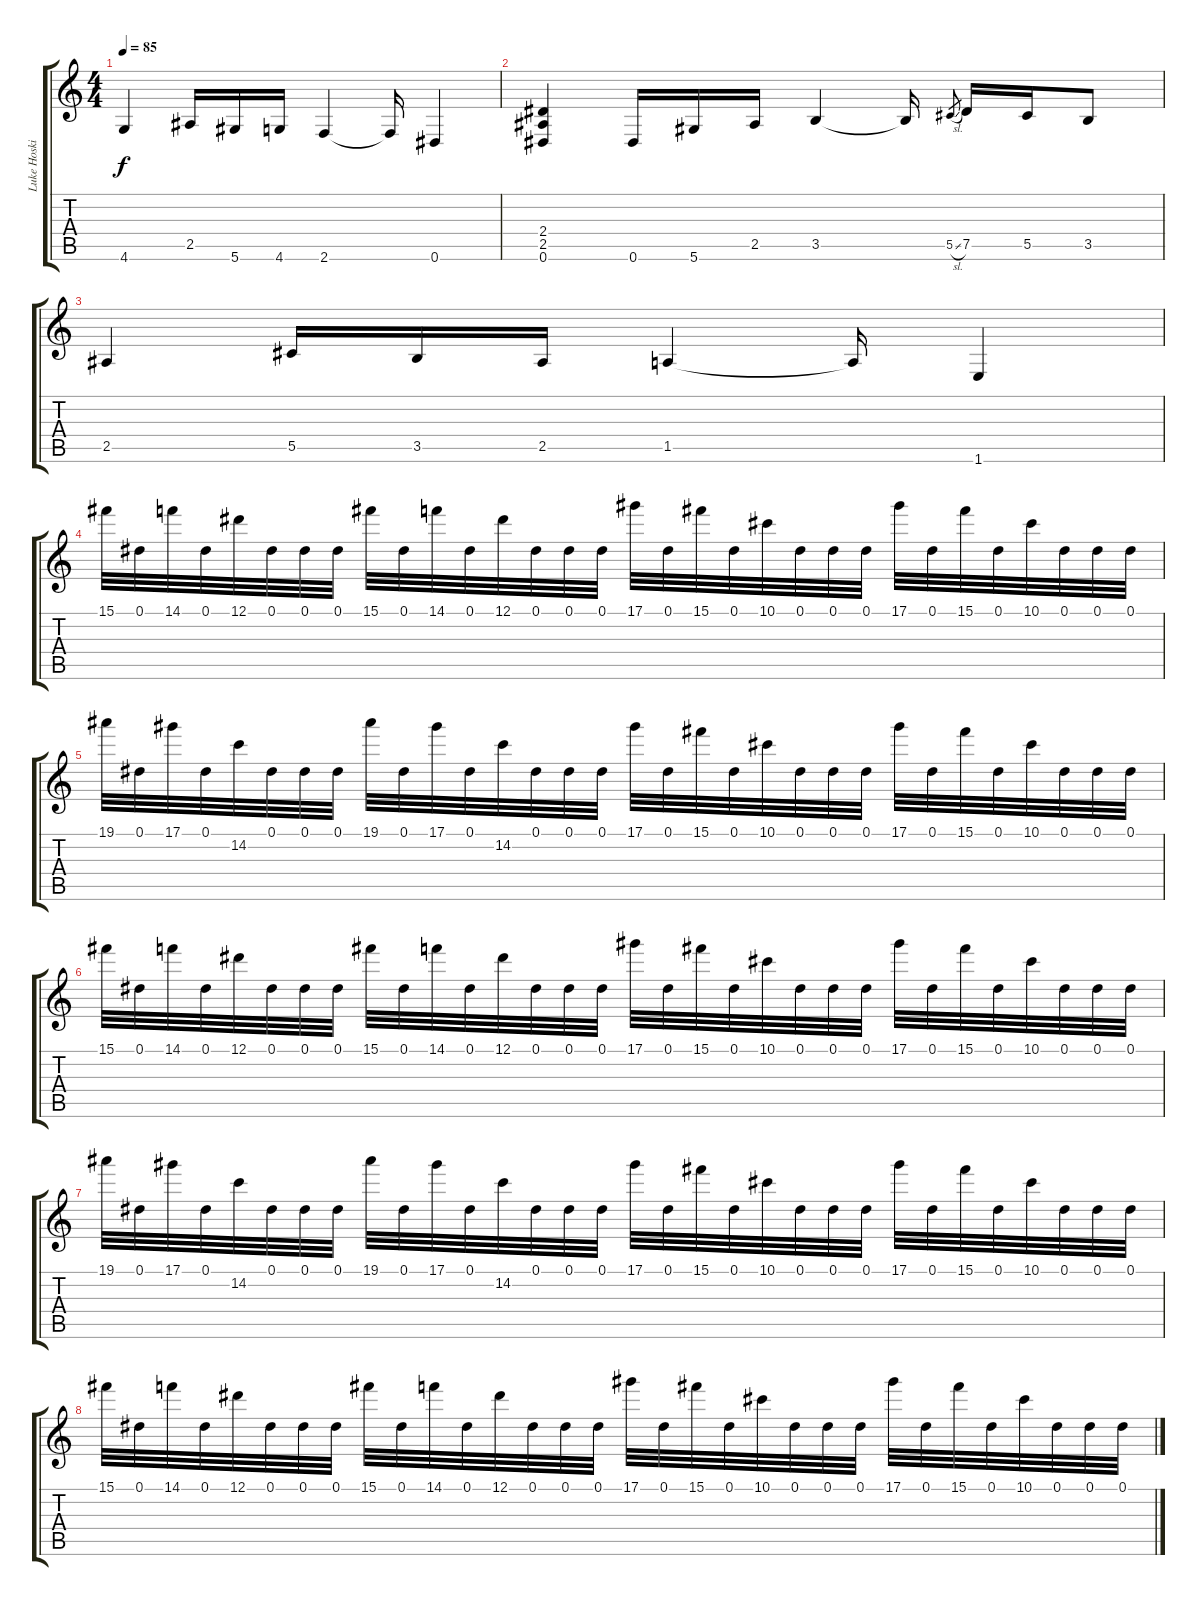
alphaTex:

\track ("Luke Hoskin" "Luke Hoski") {instrument distortionguitar}
\staff {score tabs}
\tuning (Eb4 Bb3 Gb3 Db3 Ab2 Eb2) {hide}
\ts (4 4)
\tempo 85
\clef g2
\ks c
4.6.4{dy f} 2.5.16 5.6.16 4.6.16 2.6.4 2.6{t}.16 0.6.4 |
(2.4 2.5 0.6).4 0.6.16 5.6.16 2.5.16 3.5.4 3.5{t}.16 5.5{sl}.8{gr} 7.5.16 5.5.16 3.5.8 |
2.5.4 5.5.16 3.5.16 2.5.16 1.5.4 1.5{t}.16 1.6.4 |
15.1.32 0.1.32 14.1.32 0.1.32 12.1.32 0.1.32 0.1.32 0.1.32 15.1.32 0.1.32 14.1.32 0.1.32 12.1.32 0.1.32 0.1.32 0.1.32 17.1.32 0.1.32 15.1.32 0.1.32 10.1.32 0.1.32 0.1.32 0.1.32 17.1.32 0.1.32 15.1.32 0.1.32 10.1.32 0.1.32 0.1.32 0.1.32 |
19.1.32 0.1.32 17.1.32 0.1.32 14.2.32 0.1.32 0.1.32 0.1.32 19.1.32 0.1.32 17.1.32 0.1.32 14.2.32 0.1.32 0.1.32 0.1.32 17.1.32 0.1.32 15.1.32 0.1.32 10.1.32 0.1.32 0.1.32 0.1.32 17.1.32 0.1.32 15.1.32 0.1.32 10.1.32 0.1.32 0.1.32 0.1.32 |
15.1.32 0.1.32 14.1.32 0.1.32 12.1.32 0.1.32 0.1.32 0.1.32 15.1.32 0.1.32 14.1.32 0.1.32 12.1.32 0.1.32 0.1.32 0.1.32 17.1.32 0.1.32 15.1.32 0.1.32 10.1.32 0.1.32 0.1.32 0.1.32 17.1.32 0.1.32 15.1.32 0.1.32 10.1.32 0.1.32 0.1.32 0.1.32 |
19.1.32 0.1.32 17.1.32 0.1.32 14.2.32 0.1.32 0.1.32 0.1.32 19.1.32 0.1.32 17.1.32 0.1.32 14.2.32 0.1.32 0.1.32 0.1.32 17.1.32 0.1.32 15.1.32 0.1.32 10.1.32 0.1.32 0.1.32 0.1.32 17.1.32 0.1.32 15.1.32 0.1.32 10.1.32 0.1.32 0.1.32 0.1.32 |
15.1.32 0.1.32 14.1.32 0.1.32 12.1.32 0.1.32 0.1.32 0.1.32 15.1.32 0.1.32 14.1.32 0.1.32 12.1.32 0.1.32 0.1.32 0.1.32 17.1.32 0.1.32 15.1.32 0.1.32 10.1.32 0.1.32 0.1.32 0.1.32 17.1.32 0.1.32 15.1.32 0.1.32 10.1.32 0.1.32 0.1.32 0.1.32
